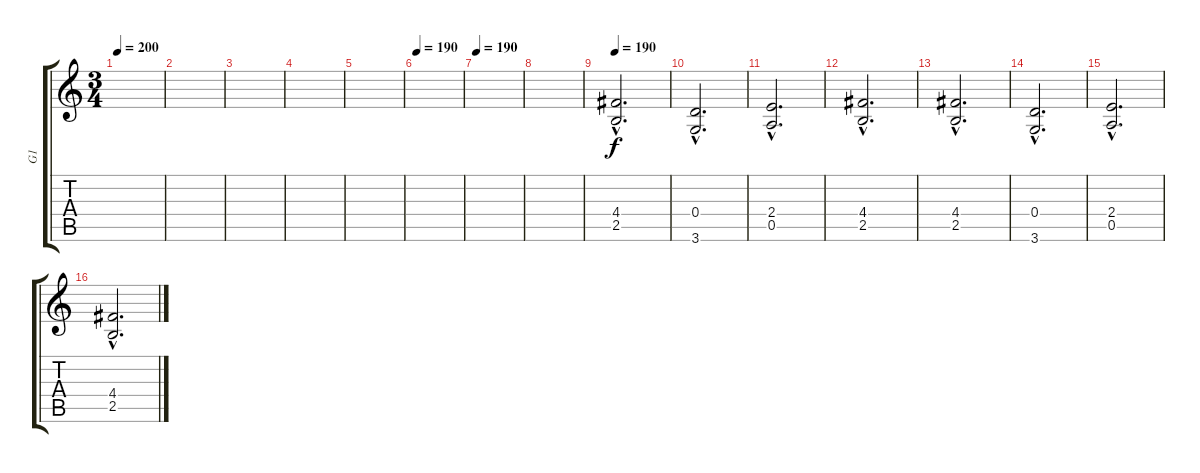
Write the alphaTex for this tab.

\track ("G1" "G1") {instrument distortionguitar}
\staff {score tabs}
\tuning (E4 B3 G3 D3 A2 E2) {hide}
\ts (3 4)
\tempo 200
\clef g2
\ks c
|
|
|
|
|
\tempo 190
|
\tempo 190
|
|
\tempo 190
(4.4{hac} 2.5{hac}).2{d} |
(0.4{hac} 3.6{hac}).2{d} |
(2.4{hac} 0.5{hac}).2{d} |
(4.4{hac} 2.5{hac}).2{d} |
(4.4{hac} 2.5{hac}).2{d} |
(0.4{hac} 3.6{hac}).2{d} |
(2.4{hac} 0.5{hac}).2{d} |
(4.4{hac} 2.5{hac}).2{d}
